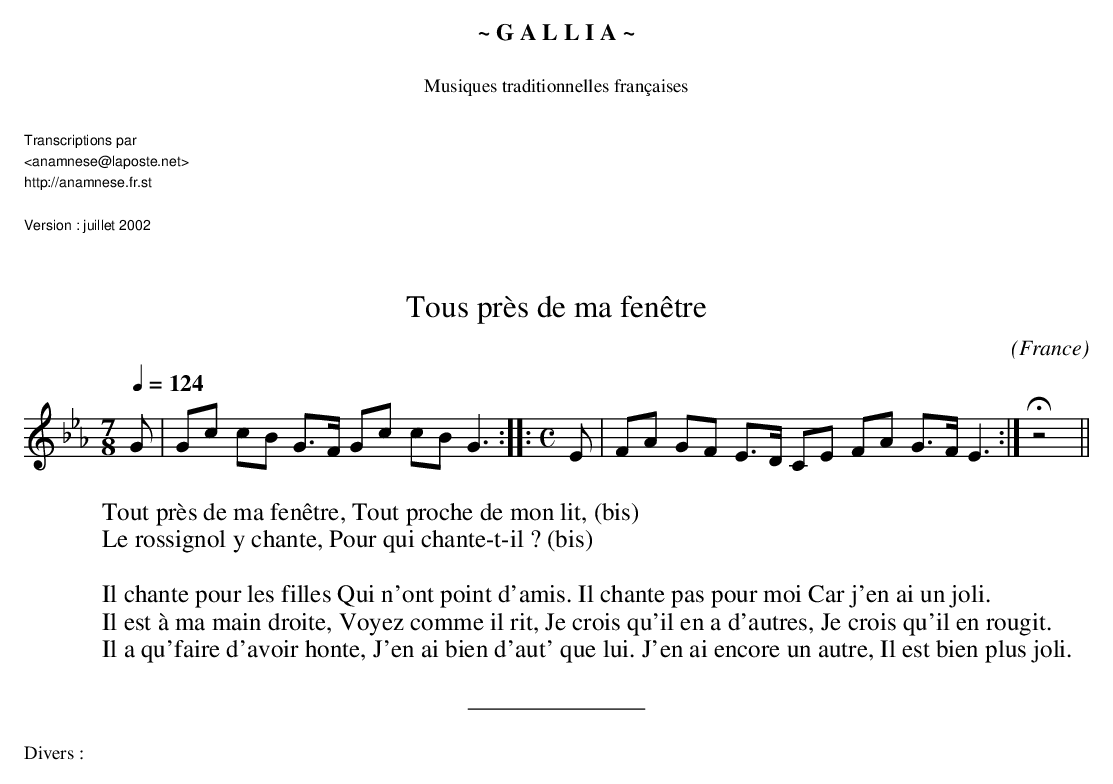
X:1
T:Tous près de ma fenêtre
C:
O:France
M:7/8
L:1/8
Q:1/4=124
K:Eb
 G | Gc cB G>F Gc cB G3 :: [M:C] E | FA GF E>D CE FA G>F E3 :| Hz4 ||
W:Tout près de ma fenêtre, Tout proche de mon lit, (bis)
W:Le rossignol y chante, Pour qui chante-t-il ? (bis)
W:
W:Il chante pour les filles Qui n'ont point d'amis. Il chante pas pour moi Car j'en ai un joli.
W:Il est à ma main droite, Voyez comme il rit, Je crois qu'il en a d'autres, Je crois qu'il en rougit.
W:Il a qu'faire d'avoir honte, J'en ai bien d'aut' que lui. J'en ai encore un autre, Il est bien plus joli.
